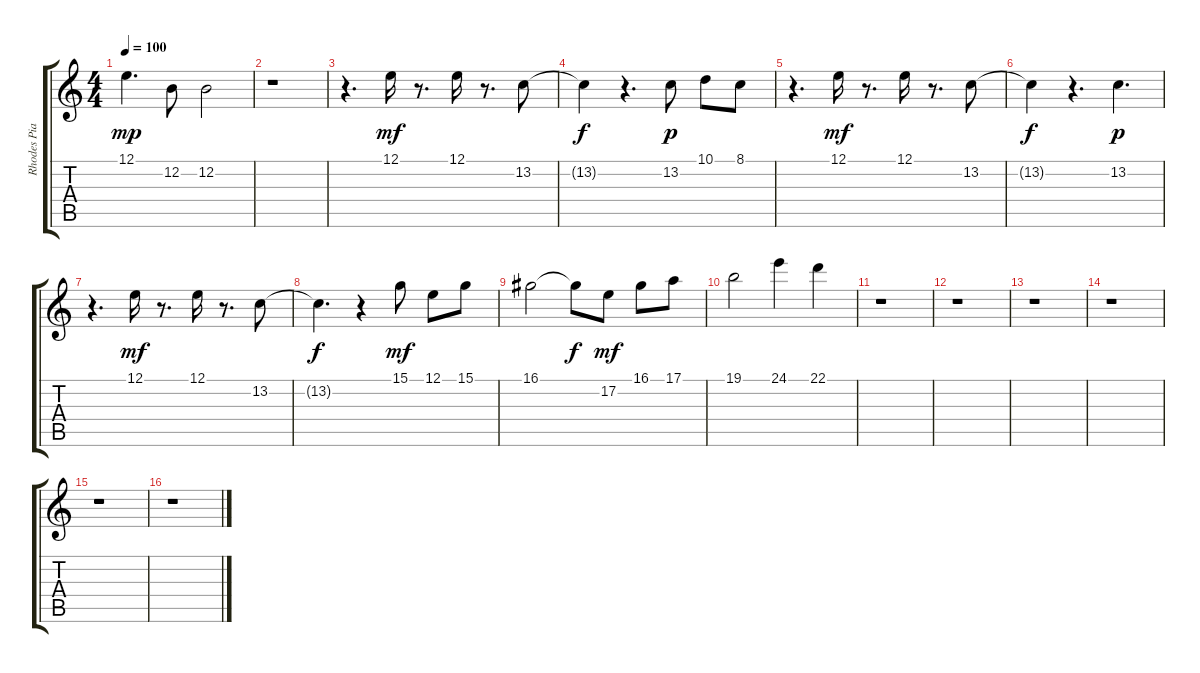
\track ("Rhodes Piano" "Rhodes Pia") {instrument electricpiano1}
\staff {score tabs}
\tuning (E4 B3 G3 D3 A2 E2) {hide}
\ts (4 4)
\tempo 100
\clef g2
\ks c
12.1.4{d dy mp} 12.2.8 12.2.2 |
r.1 |
r.4{d} 12.1.16{dy mf instrument synthstrings1} r.8{d} 12.1.16 r.8{d} 13.2.8 |
13.2{t}.4{dy f} r.4{d} 13.2.8{dy p} 10.1.8 8.1.8 |
r.4{d} 12.1.16{dy mf instrument synthstrings2} r.8{d} 12.1.16 r.8{d} 13.2.8 |
13.2{t}.4{dy f} r.4{d} 13.2.4{d dy p} |
r.4{d} 12.1.16{dy mf instrument synthstrings2} r.8{d} 12.1.16 r.8{d} 13.2.8 |
13.2{t}.4{d dy f} r.4 15.1.8{dy mf} 12.1.8 15.1.8 |
16.1.2 16.1{t}.8{dy f} 17.2.8{dy mf} 16.1.8 17.1.8 |
19.1.2 24.1.4 22.1.4 |
r.1 |
r.1 |
r.1 |
r.1 |
r.1 |
r.1
